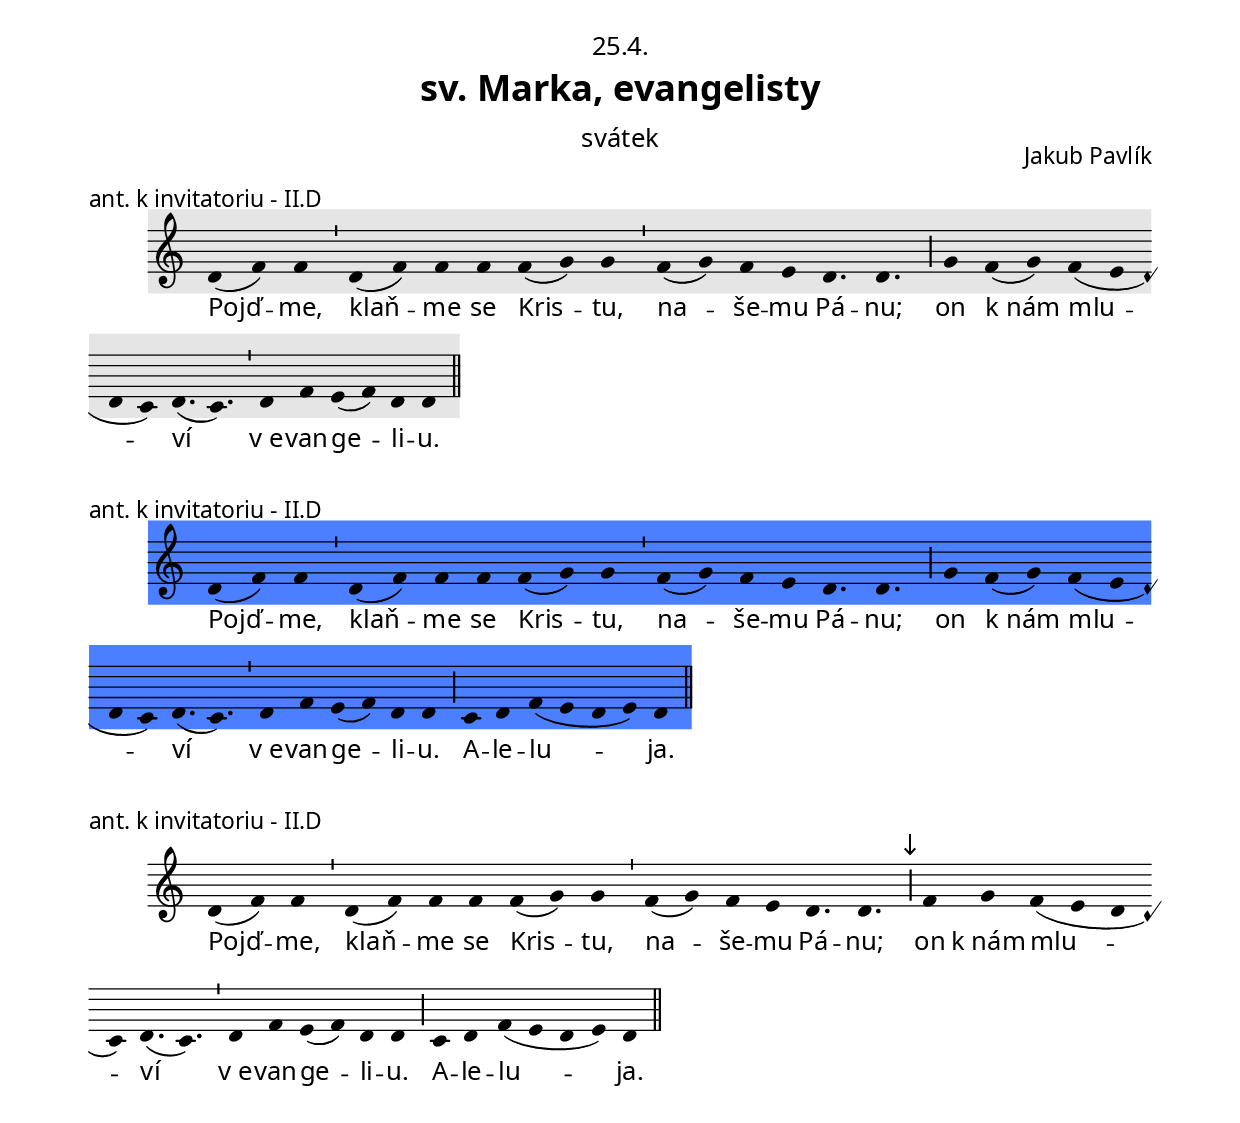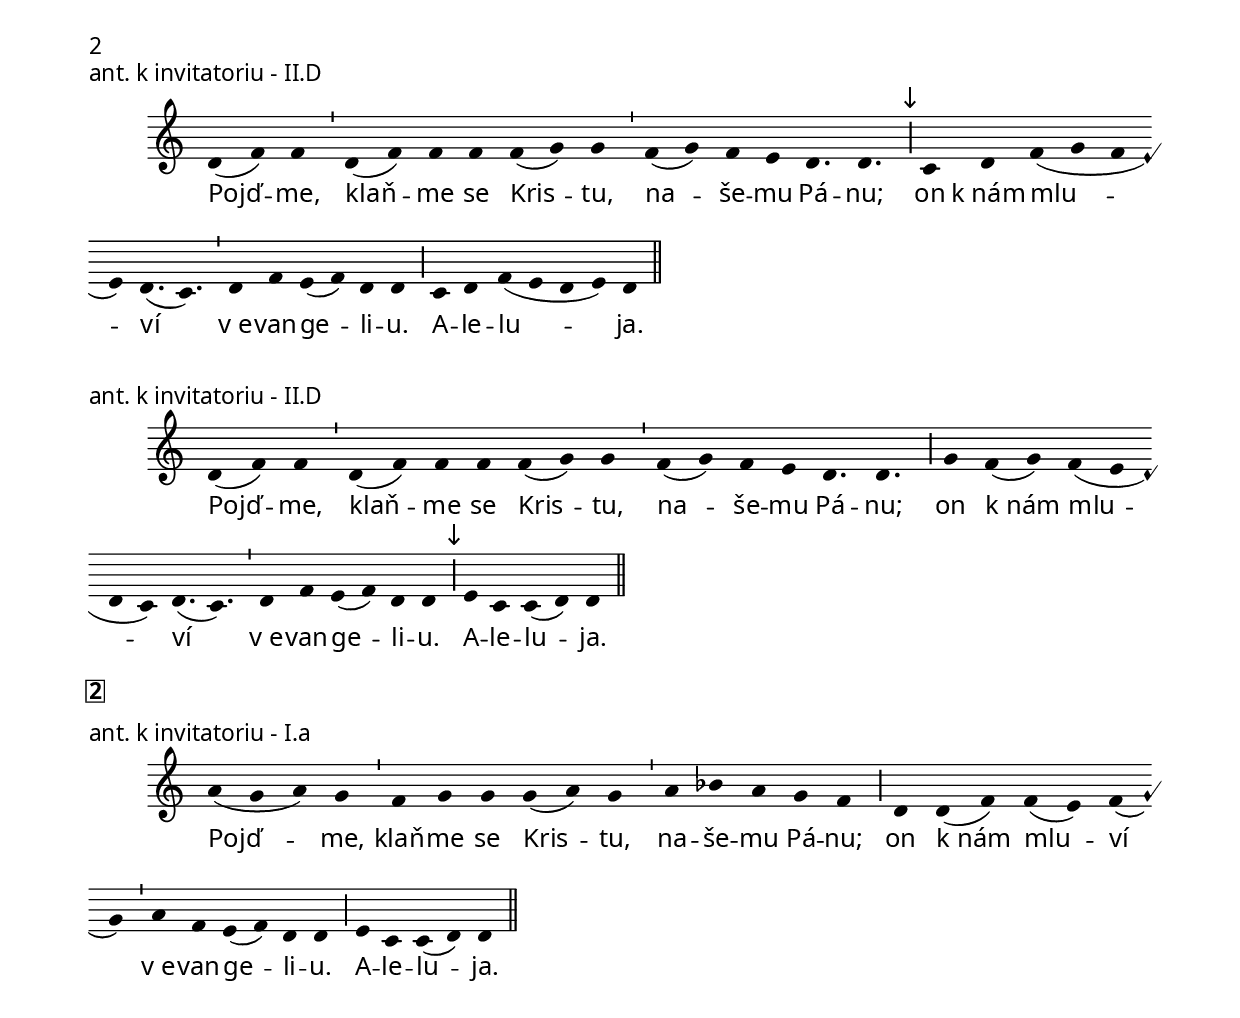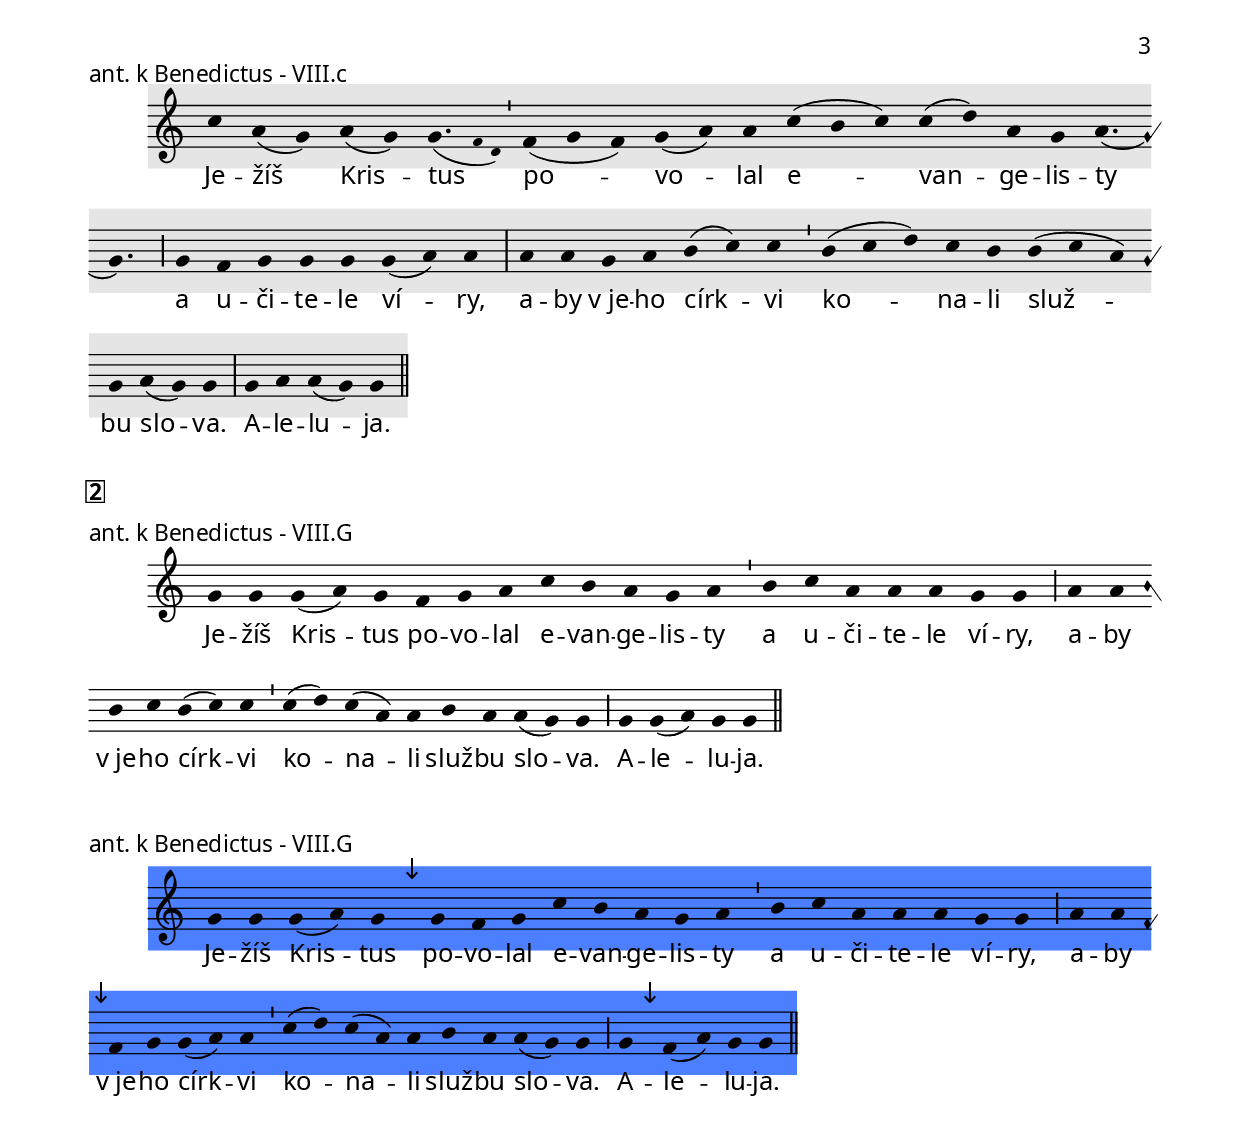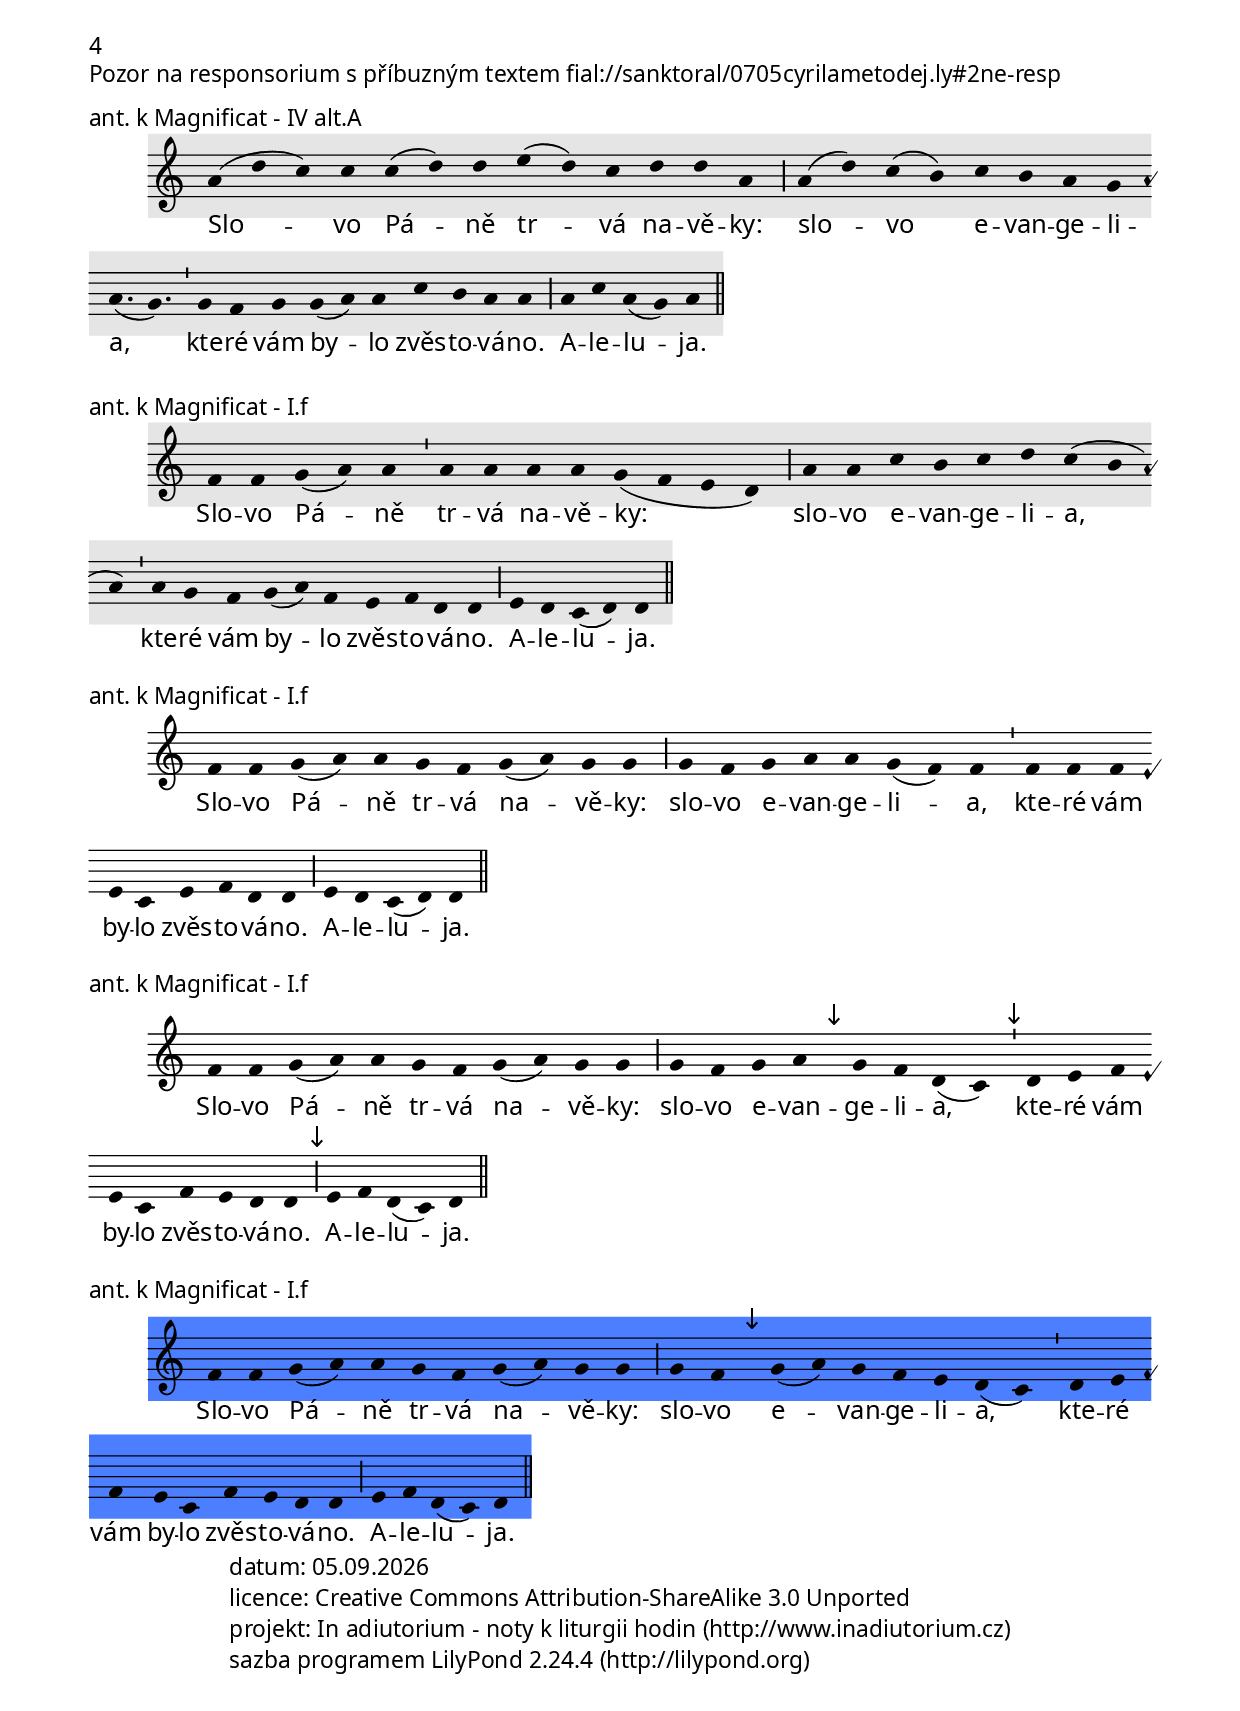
\version "2.15.37"

\include "../spolecne.ly"

\header {
  title = \markup\titleSvatek
            "sv. Marka, evangelisty"
            "svátek"
            25.4.
  composer = "Jakub Pavlík"
}

\score {
  \relative c' {
    \zvyraznovacSedy
    \choralniRezim
    d4( f) f \barMin
    d( f) f f f( g) g \barMin f( g) f e d4. d \barMaior
    g4 f( g) f( e d c) d4.( c) \barMin d4 f e( f) d d \barFinalis
  }
  \addlyrics {
    Pojď -- me, klaň -- me se Kris -- tu, na -- še -- mu Pá -- nu;
    on k_nám mlu -- ví v_e -- van -- ge -- li -- u.
  }
  \header {
    quid = "ant. k invitatoriu"
    modus = "II"
    differentia = "D"
    psalmus = ""
    id = ""
    piece = \markup {\sestavTitulekBezZalmu}
  }
}

\score {
  \relative c' {
    \zvyraznovacModry
    \choralniRezim
    d4( f) f \barMin
    d( f) f f f( g) g \barMin f( g) f e d4. d \barMaior
    g4 f( g) f( e d c) d4.( c) \barMin d4 f e( f) d d \barMaior
    c d f( e d e) d \barFinalis
  }
  \addlyrics {
    Pojď -- me, klaň -- me se Kris -- tu, na -- še -- mu Pá -- nu;
    on k_nám mlu -- ví v_e -- van -- ge -- li -- u.
    A -- le -- lu -- ja.
  }
  \header {
    quid = "ant. k invitatoriu"
    modus = "II"
    differentia = "D"
    psalmus = ""
    id = "invit"
    piece = \markup {\sestavTitulekBezZalmu}
  }
}

\score {
  \relative c' {
    \choralniRezim
    d4( f) f \barMin
    d( f) f f f( g) g \barMin f( g) f e d4. d \barMaior
    \mark\sipka f4 g f( e d c) d4.( c) \barMin d4 f e( f) d d \barMaior
    c d f( e d e) d \barFinalis
  }
  \addlyrics {
    Pojď -- me, klaň -- me se Kris -- tu, na -- še -- mu Pá -- nu;
    on k_nám mlu -- ví v_e -- van -- ge -- li -- u.
    A -- le -- lu -- ja.
  }
  \header {
    quid = "ant. k invitatoriu"
    modus = "II"
    differentia = "D"
    psalmus = ""
    id = "invit"
    piece = \markup {\sestavTitulekBezZalmu}
  }
}

\score {
  \relative c' {
    \choralniRezim
    d4( f) f \barMin
    d( f) f f f( g) g \barMin f( g) f e d4. d \barMaior
    \mark\sipka c4 d f( g f e) d4.( c) \barMin d4 f e( f) d d \barMaior
    c d f( e d e) d \barFinalis
  }
  \addlyrics {
    Pojď -- me, klaň -- me se Kris -- tu, na -- še -- mu Pá -- nu;
    on k_nám mlu -- ví v_e -- van -- ge -- li -- u.
    A -- le -- lu -- ja.
  }
  \header {
    quid = "ant. k invitatoriu"
    modus = "II"
    differentia = "D"
    psalmus = ""
    id = "invit"
    piece = \markup {\sestavTitulekBezZalmu}
  }
}

\score {
  \relative c' {
    \choralniRezim
    d4( f) f \barMin
    d( f) f f f( g) g \barMin f( g) f e d4. d \barMaior
    g4 f( g) f( e d c) d4.( c) \barMin d4 f e( f) d d \barMaior
    \mark\sipka e c c( d) d \barFinalis
  }
  \addlyrics {
    Pojď -- me, klaň -- me se Kris -- tu, na -- še -- mu Pá -- nu;
    on k_nám mlu -- ví v_e -- van -- ge -- li -- u.
    A -- le -- lu -- ja.
  }
  \header {
    quid = "ant. k invitatoriu"
    modus = "II"
    differentia = "D"
    psalmus = ""
    id = ""
    piece = \markup {\sestavTitulekBezZalmu}
  }
}

\markup\nadpisSkupiny 2

\score {
  \relative c'' {
    \choralniRezim
    a4( g a) g \barMin f g g g( a) g \barMin a bes a g f \barMaior
    d d( f) f( e) f( g) \barMin a f e( f) d d \barMaior
    e c c( d) d \barFinalis
  }
  \addlyrics {
    Pojď -- me, klaň -- me se Kris -- tu, na -- še -- mu Pá -- nu;
    on k_nám mlu -- ví v_e -- van -- ge -- li -- u.
    A -- le -- lu -- ja.
  }
  \header {
    quid = "ant. k invitatoriu"
    modus = "I"
    differentia = "a"
    psalmus = ""
    id = ""
    piece = \markup {\sestavTitulekBezZalmu}
  }
}

\pageBreak

\score {
  \relative c'' {
    \zvyraznovacSedy
    \choralniRezim
    c a( g) a( g) g4.( \grace { f4 d) } \barMin
    f( g f) g( a) a c( b c) c( d) a g a4.( g) \barMaior
    g4 f g g g g( a) a \barMax
    a a g a b( c) c \barMin b( c d) c b b( c a) g a( g) g \barMax
    g a a( g) g \barFinalis
  }
  \addlyrics {
    Je -- žíš Kris -- tus
    po -- vo -- lal e -- van -- ge -- lis -- ty
    a u -- či -- te -- le ví -- ry,
    a -- by v_je -- ho círk -- vi ko -- na -- li služ -- bu slo -- va.
    A -- le -- lu -- ja.
  }
  \header {
    quid = "ant. k Benedictus"
    modus = "VIII"
    differentia = "c"
    psalmus = ""
    id = ""
    piece = \markup {\sestavTitulekBezZalmu}
  }
}

\markup\nadpisSkupiny 2

\score {
  \relative c'' {
    \choralniRezim
    g4 g g( a) g f g a c b a g a \barMin
    b c a a a g g \barMaior
    a a b c b( c) c \barMin
    c( d) c( a) a b a a( g) g \barMaior
    g g( a) g g \barFinalis
  }
  \addlyrics {
    Je -- žíš Kris -- tus
    po -- vo -- lal e -- van -- ge -- lis -- ty
    a u -- či -- te -- le ví -- ry,
    a -- by v_je -- ho círk -- vi
    ko -- na -- li služ -- bu slo -- va.
    A -- le -- lu -- ja.
  }
  \header {
    quid = "ant. k Benedictus"
    modus = "VIII"
    differentia = "G"
    psalmus = ""
    id = ""
    piece = \markup {\sestavTitulekBezZalmu}
  }
}

\score {
  \relative c'' {
    \zvyraznovacModry
    \choralniRezim
    g4 g g( a) g \mark\sipka g f g c b a g a \barMin
    b c a a a g g \barMaior
    a a \mark\sipka f g g( a) a \barMin
    c( d) c( a) a b a a( g) g \barMaior
    g \mark\sipka f( a) g g \barFinalis
  }
  \addlyrics {
    Je -- žíš Kris -- tus
    po -- vo -- lal e -- van -- ge -- lis -- ty
    a u -- či -- te -- le ví -- ry,
    a -- by v_je -- ho círk -- vi
    ko -- na -- li služ -- bu slo -- va.
    A -- le -- lu -- ja.
  }
  \header {
    quid = "ant. k Benedictus"
    modus = "VIII"
    differentia = "G"
    psalmus = ""
    id = ""
    piece = \markup {\sestavTitulekBezZalmu}
  }
}

\pageBreak

\markup{
  Pozor na responsorium s příbuzným textem
  "fial://sanktoral/0705cyrilametodej.ly#2ne-resp"
}

\score {
  \relative c'' {
    \zvyraznovacSedy
    \choralniRezim
    a4( d c) c c( d) d e( d) c d d a \barMaior
    a( d) c( b) c b a g a4.( g) \barMin
    g4 f g g( a) a c b a a \barMaior
    a c a( g) a \barFinalis
  }
  \addlyrics {
    Slo -- vo Pá -- ně tr -- vá na -- vě -- ky:
    slo -- vo e -- van -- ge -- li -- a,
    kte -- ré vám by -- lo zvěs -- to -- vá -- no.
    A -- le -- lu -- ja.
  }
  \header {
    quid = "ant. k Magnificat"
    modus = "IV alt"
    differentia = "A"
    psalmus = ""
    id = ""
    fons = "Od druhého oddílu jsem si vzal jako vzor antifonu O mulier, AntRom1912 s. 315."
    piece = \markup {\sestavTitulekBezZalmu}
  }
}

\score {
  \relative c' {
    \zvyraznovacSedy
    \choralniRezim
    f4 f g( a) a \barMin a a a a g( f e d) \barMaior
    a' a c b c d c( b a) \barMin
    a g f g( a) f e f d d \barMaior
    e d c( d) d \barFinalis
  }
  \addlyrics {
    Slo -- vo Pá -- ně tr -- vá na -- vě -- ky:
    slo -- vo e -- van -- ge -- li -- a,
    kte -- ré vám by -- lo zvěs -- to -- vá -- no.
    A -- le -- lu -- ja.
  }
  \header {
    quid = "ant. k Magnificat"
    modus = "I"
    differentia = "f"
    psalmus = ""
    id = ""
    piece = \markup {\sestavTitulekBezZalmu}
  }
}

\score {
  \relative c' {
    \choralniRezim
    f4 f g( a) a g f g( a) g g \barMaior
    g f g a a g( f) f \barMin
    f f f e c e f d d \barMaior
    e d c( d) d \barFinalis
  }
  \addlyrics {
    Slo -- vo Pá -- ně tr -- vá na -- vě -- ky:
    slo -- vo e -- van -- ge -- li -- a,
    kte -- ré vám by -- lo zvěs -- to -- vá -- no.
    A -- le -- lu -- ja.
  }
  \header {
    quid = "ant. k Magnificat"
    modus = "I"
    differentia = "f"
    psalmus = ""
    id = "amag"
    piece = \markup {\sestavTitulekBezZalmu}
  }
}

\score {
  \relative c' {
    \choralniRezim
    f4 f g( a) a g f g( a) g g \barMaior
    g f g a \mark\sipka g f d( c) \barMin
    \mark\sipka d e f e c f e d d \barMaior
    \mark\sipka e f d( c) d \barFinalis
  }
  \addlyrics {
    Slo -- vo Pá -- ně tr -- vá na -- vě -- ky:
    slo -- vo e -- van -- ge -- li -- a,
    kte -- ré vám by -- lo zvěs -- to -- vá -- no.
    A -- le -- lu -- ja.
  }
  \header {
    quid = "ant. k Magnificat"
    modus = "I"
    differentia = "f"
    psalmus = ""
    id = "amag"
    piece = \markup {\sestavTitulekBezZalmu}
  }
}

\score {
  \relative c' {
    \zvyraznovacModry
    \choralniRezim
    f4 f g( a) a g f g( a) g g \barMaior
    g f \mark\sipka g( a) g f e d( c) \barMin
    d e f e c f e d d \barMaior
    e f d( c) d \barFinalis
  }
  \addlyrics {
    Slo -- vo Pá -- ně tr -- vá na -- vě -- ky:
    slo -- vo e -- van -- ge -- li -- a,
    kte -- ré vám by -- lo zvěs -- to -- vá -- no.
    A -- le -- lu -- ja.
  }
  \header {
    quid = "ant. k Magnificat"
    modus = "I"
    differentia = "f"
    psalmus = ""
    id = "amag"
    piece = \markup {\sestavTitulekBezZalmu}
  }
}